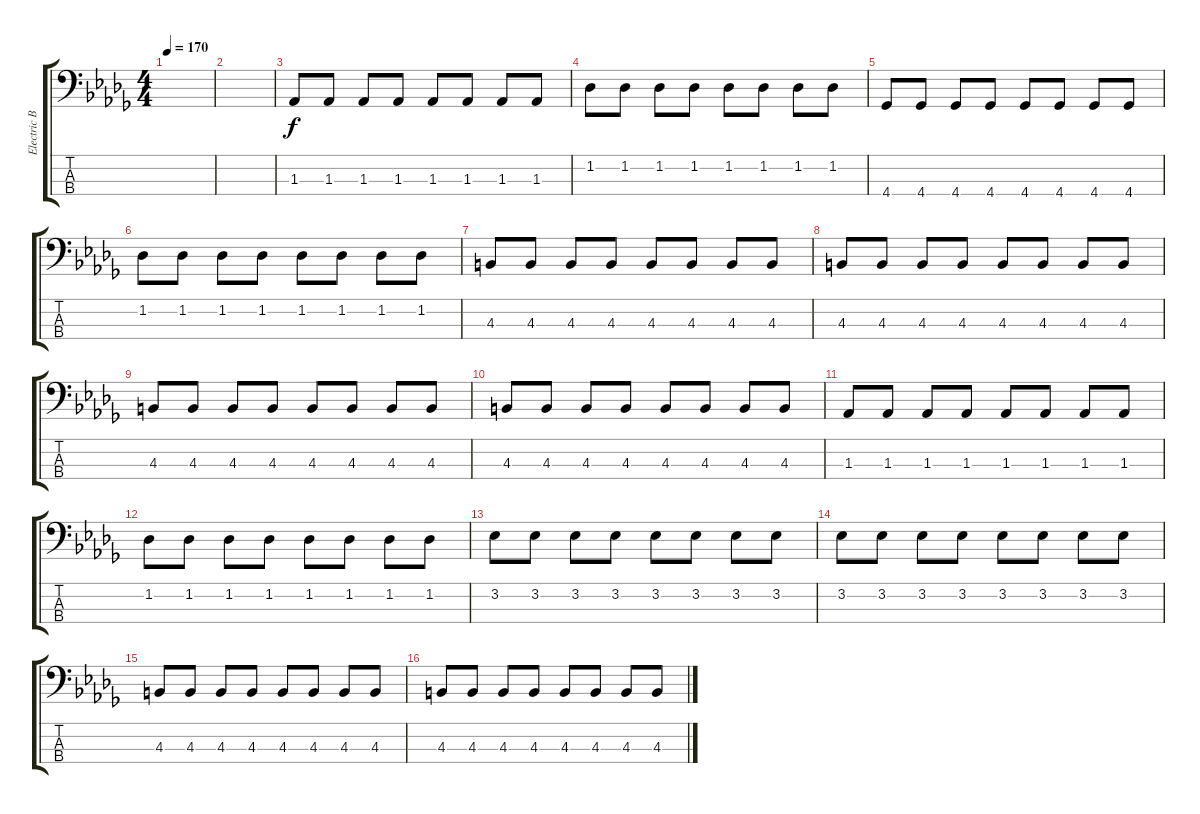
\track ("Electric Bass" "Electric B") {instrument electricbassfinger}
\staff {score tabs}
\tuning (F2 C2 G1 D1) {hide}
\ts (4 4)
\tempo 170
\clef f4
\ks db
|
|
1.3.8 1.3.8 1.3.8 1.3.8 1.3.8 1.3.8 1.3.8 1.3.8 |
1.2.8 1.2.8 1.2.8 1.2.8 1.2.8 1.2.8 1.2.8 1.2.8 |
4.4.8 4.4.8 4.4.8 4.4.8 4.4.8 4.4.8 4.4.8 4.4.8 |
1.2.8 1.2.8 1.2.8 1.2.8 1.2.8 1.2.8 1.2.8 1.2.8 |
4.3.8 4.3.8 4.3.8 4.3.8 4.3.8 4.3.8 4.3.8 4.3.8 |
4.3.8 4.3.8 4.3.8 4.3.8 4.3.8 4.3.8 4.3.8 4.3.8 |
4.3.8 4.3.8 4.3.8 4.3.8 4.3.8 4.3.8 4.3.8 4.3.8 |
4.3.8 4.3.8 4.3.8 4.3.8 4.3.8 4.3.8 4.3.8 4.3.8 |
1.3.8 1.3.8 1.3.8 1.3.8 1.3.8 1.3.8 1.3.8 1.3.8 |
1.2.8 1.2.8 1.2.8 1.2.8 1.2.8 1.2.8 1.2.8 1.2.8 |
3.2.8 3.2.8 3.2.8 3.2.8 3.2.8 3.2.8 3.2.8 3.2.8 |
3.2.8 3.2.8 3.2.8 3.2.8 3.2.8 3.2.8 3.2.8 3.2.8 |
4.3.8 4.3.8 4.3.8 4.3.8 4.3.8 4.3.8 4.3.8 4.3.8 |
4.3.8 4.3.8 4.3.8 4.3.8 4.3.8 4.3.8 4.3.8 4.3.8
